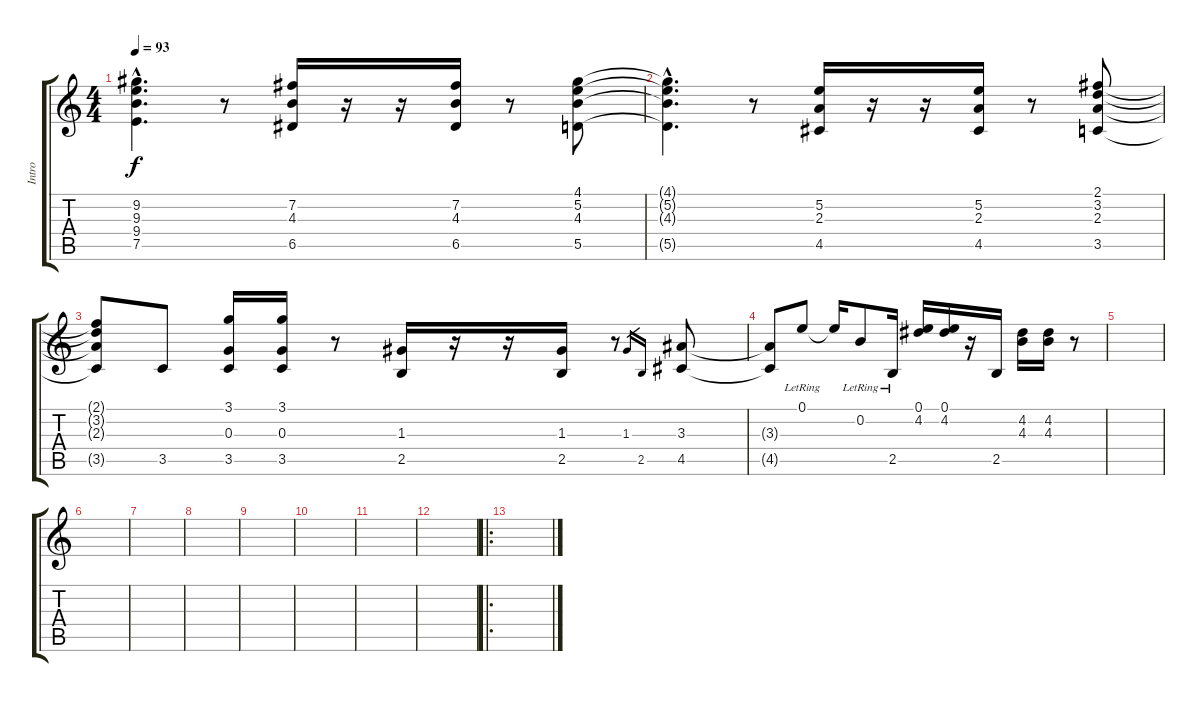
\track ("Intro" "Intro") {instrument overdrivenguitar}
\staff {score tabs}
\tuning (E4 B3 G3 D3 A2 E2) {hide}
\ts (4 4)
\tempo 93
\clef g2
\ks c
(9.2{hac} 9.3{hac} 9.4{hac} 7.5{hac}).4{d dy f instrument overdrivenguitar} r.8 (7.2 4.3 6.5).16 r.16 r.16 (7.2 4.3 6.5).16 r.8 (4.1 5.2 4.3 5.5).8 |
(4.1{hac t} 5.2{hac t} 4.3{hac t} 5.5{hac t}).4{d} r.8 (5.2 2.3 4.5).16 r.16 r.16 (5.2 2.3 4.5).16 r.8 (2.1 3.2 2.3 3.5).8 |
(2.1{t} 3.2{t} 2.3{t} 3.5{t}).8 3.5.8 (3.1 0.3 3.5).16 (3.1 0.3 3.5).16 r.8 (1.3 2.5).16 r.16 r.16 (1.3 2.5).16 r.8 1.3.16{gr} 2.5.16{gr} (3.3 4.5).8 |
(3.3{t} 4.5{t}).8 0.1{lr}.8 0.1{t}.16 0.2{lr}.8 2.5{lr}.16 (0.1 4.2).16 (0.1 4.2).16 r.16 2.5.16 (4.2 4.3).16 (4.2 4.3).16 r.8 |
|
|
|
|
|
|
|
|
\ro
